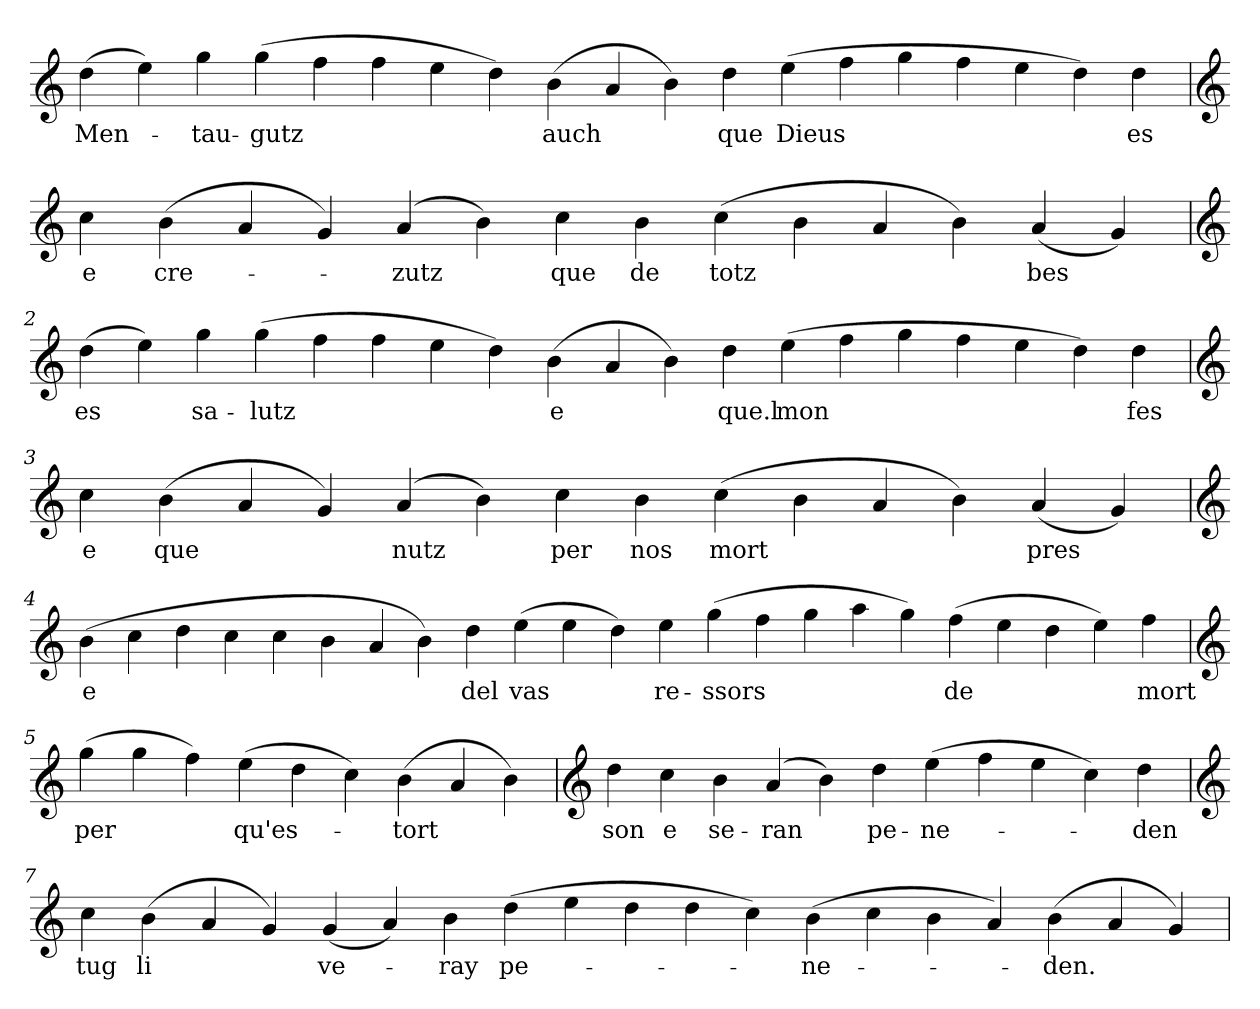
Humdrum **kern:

**kern	**text
*part1	*part1
*staff1	*staff1
*clefG2	*
=	=
(4dd	Men-
4ee)	.
4gg	-tau-
(4gg	-gutz
4ff	.
4ff	.
4ee	.
4dd)	.
(4b	auch
4a	.
4b)	.
4dd	que
(4ee	Dieus
4ff	.
4gg	.
4ff	.
4ee	.
4dd)	.
4dd	es
=1	=1
*clefG2	*
4cc	e
(4b	cre-
4a	.
4g)	.
(4a	-zutz
4b)	.
4cc	que
4b	de
(4cc	totz
4b	.
4a	.
4b)	.
(4a	bes
4g)	.
=2	=2
*clefG2	*
(4dd	es
4ee)	.
4gg	sa-
(4gg	-lutz
4ff	.
4ff	.
4ee	.
4dd)	.
(4b	e
4a	.
4b)	.
4dd	que.l
(4ee	mon
4ff	.
4gg	.
4ff	.
4ee	.
4dd)	.
4dd	fes
=3	=3
*clefG2	*
4cc	e
(4b	que
4a	.
4g)	.
(4a	nutz
4b)	.
4cc	per
4b	nos
(4cc	mort
4b	.
4a	.
4b)	.
(4a	pres
4g)	.
=4	=4
*clefG2	*
(4b	e
4cc	.
4dd	.
4cc	.
4cc	.
4b	.
4a	.
4b)	.
4dd	del
(4ee	vas
4ee	.
4dd)	.
4ee	re-
(4gg	-ssors
4ff	.
4gg	.
4aa	.
4gg)	.
(4ff	de
4ee	.
4dd	.
4ee)	.
4ff	mort
=5	=5
*clefG2	*
(4gg	per
4gg	.
4ff)	.
(4ee	qu'es-
4dd	.
4cc)	.
(4b	-tort
4a	.
4b)	.
=6	=6
*clefG2	*
4dd	son
4cc	e
4b	se-
(4a	-ran
4b)	.
4dd	pe-
(4ee	-ne-
4ff	.
4ee	.
4cc)	.
4dd	-den
=7	=7
*clefG2	*
4cc	tug
(4b	li
4a	.
4g)	.
(4g	ve-
4a)	.
4b	-ray
(4dd	pe-
4ee	.
4dd	.
4dd	.
4cc)	.
(4b	-ne-
4cc	.
4b	.
4a)	.
(4b	-den.
4a	.
4g)	.
=	=
*-	*-
